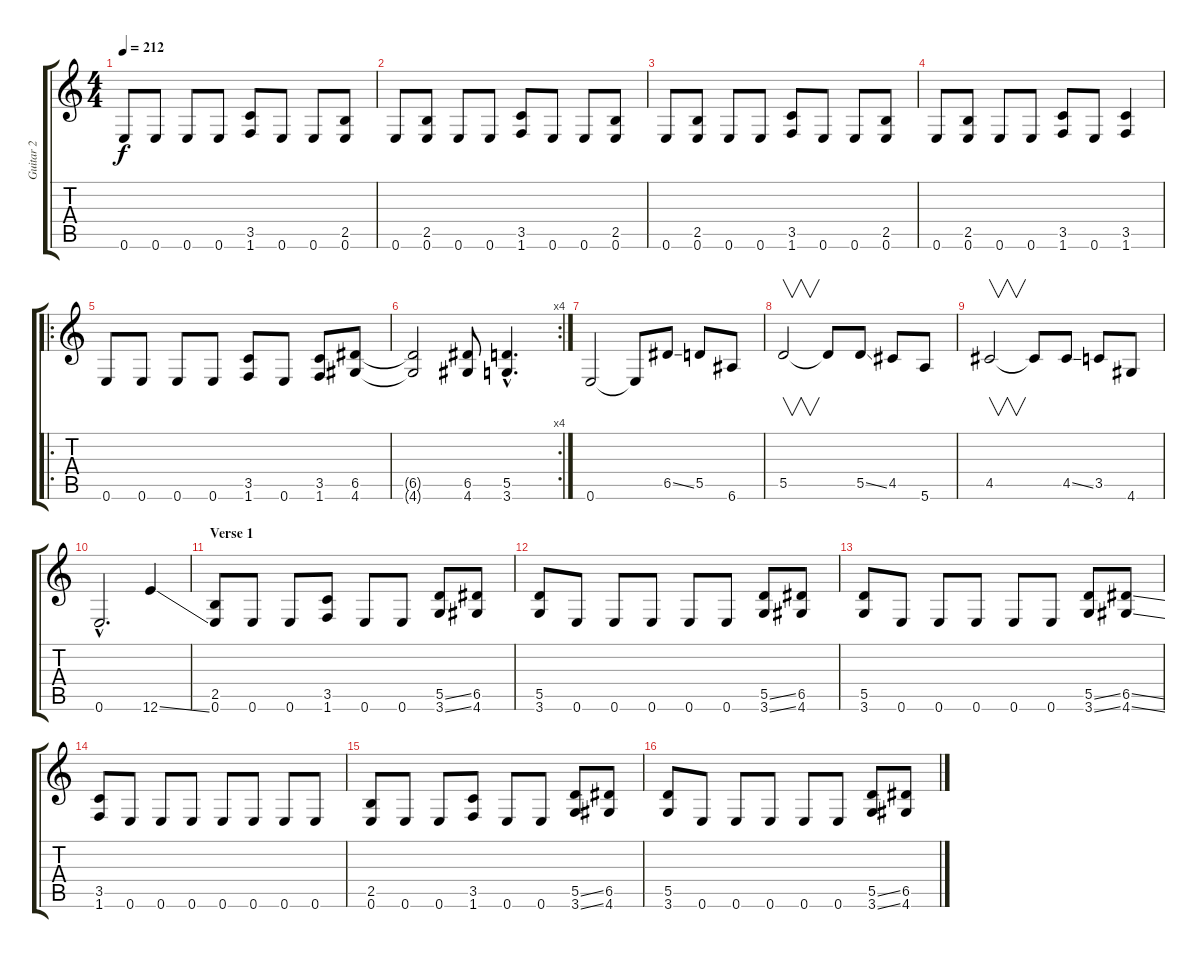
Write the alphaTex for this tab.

\track ("Guitar 2" "Guitar 2") {instrument distortionguitar}
\staff {score tabs}
\tuning (E4 B3 G3 D3 A2 E2) {hide}
\ts (4 4)
\tempo 212
\clef g2
\ks c
0.6.8{dy f} 0.6.8 0.6.8 0.6.8 (3.5 1.6).8 0.6.8 0.6.8 (2.5 0.6).8 |
0.6.8 (2.5 0.6).8 0.6.8 0.6.8 (3.5 1.6).8 0.6.8 0.6.8 (2.5 0.6).8 |
0.6.8 (2.5 0.6).8 0.6.8 0.6.8 (3.5 1.6).8 0.6.8 0.6.8 (2.5 0.6).8 |
0.6.8 (2.5 0.6).8 0.6.8 0.6.8 (3.5 1.6).8 0.6.8 (3.5 1.6).4 |
\ro
0.6.8 0.6.8 0.6.8 0.6.8 (3.5 1.6).8 0.6.8 (3.5 1.6).8 (6.5 4.6).8 |
\rc 4
(6.5{t} 4.6{t}).2 (6.5 4.6).8 (5.5{hac} 3.6{hac}).4{d} |
0.6.2 0.6{t}.8 6.5{ss}.8 5.5.8 6.6.8 |
5.5.2{v} 5.5{t}.8 5.5{ss}.8 4.5.8 5.6.8 |
4.5.2{v} 4.5{t}.8 4.5{ss}.8 3.5.8 4.6.8 |
0.6{hac}.2{d} 12.6{ss}.4 |
\section ("" "Verse 1")
(2.5 0.6).8 0.6.8 0.6.8 (3.5 1.6).8 0.6.8 0.6.8 (5.5{ss} 3.6{ss}).8 (6.5 4.6).8 |
(5.5 3.6).8 0.6.8 0.6.8 0.6.8 0.6.8 0.6.8 (5.5{ss} 3.6{ss}).8 (6.5 4.6).8 |
(5.5 3.6).8 0.6.8 0.6.8 0.6.8 0.6.8 0.6.8 (5.5{ss} 3.6{ss}).8 (6.5{ss} 4.6{ss}).8 |
(3.5 1.6).8 0.6.8 0.6.8 0.6.8 0.6.8 0.6.8 0.6.8 0.6.8 |
(2.5 0.6).8 0.6.8 0.6.8 (3.5 1.6).8 0.6.8 0.6.8 (5.5{ss} 3.6{ss}).8 (6.5 4.6).8 |
(5.5 3.6).8 0.6.8 0.6.8 0.6.8 0.6.8 0.6.8 (5.5{ss} 3.6{ss}).8 (6.5 4.6).8
